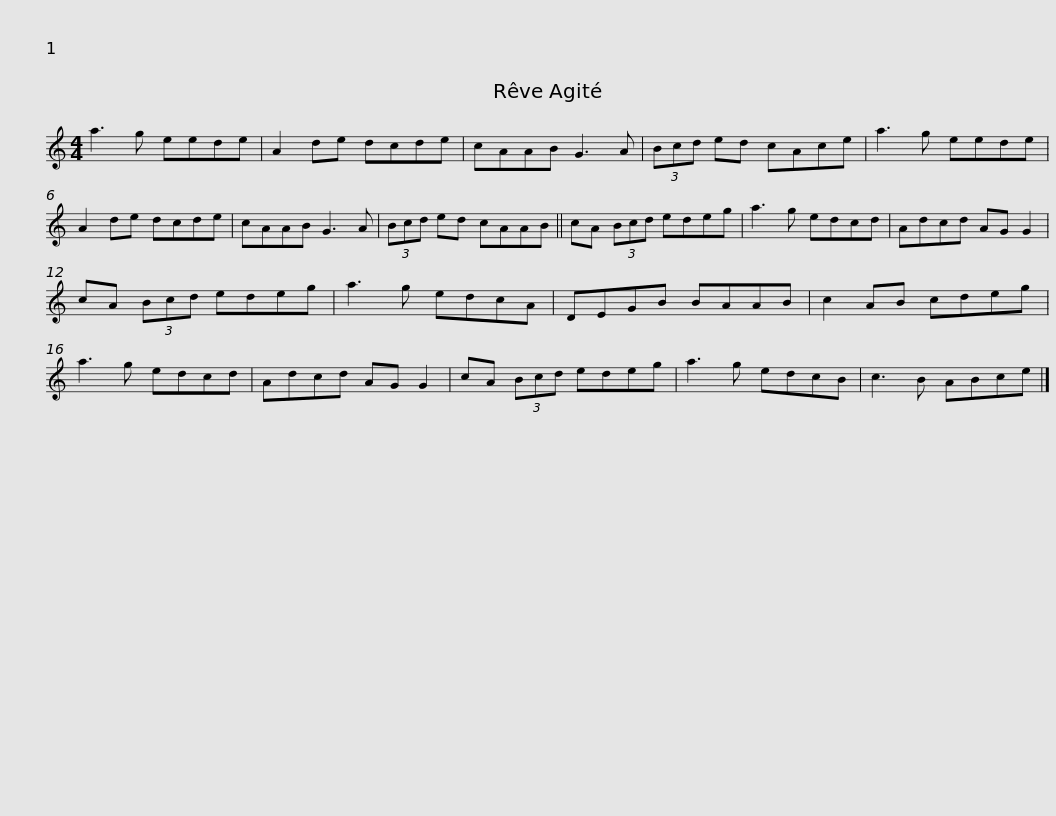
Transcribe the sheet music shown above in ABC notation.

X:1
L:1/8
M:4/4
I:linebreak $
K:C
V:1 treble
V:1
 a3 g eede | A2 de dcde | cAAB G3 A | (3Bcd ed cAce | a3 g eede | %5
 A2 de dcde |$ cAAB G3 A | (3Bcd ed cAAB || cA (3Bcd edeg | a3 g edcd | %10
 Adcd AG G2 | cA (3Bcd edeg |$ a3 g edcA | DEGB BAAB | c2 AB cdeg | %15
 a3 g edcd | Adcd AG G2 | cA (3Bcd edeg |$ a3 g edcB | c3 B ABce |] %20
